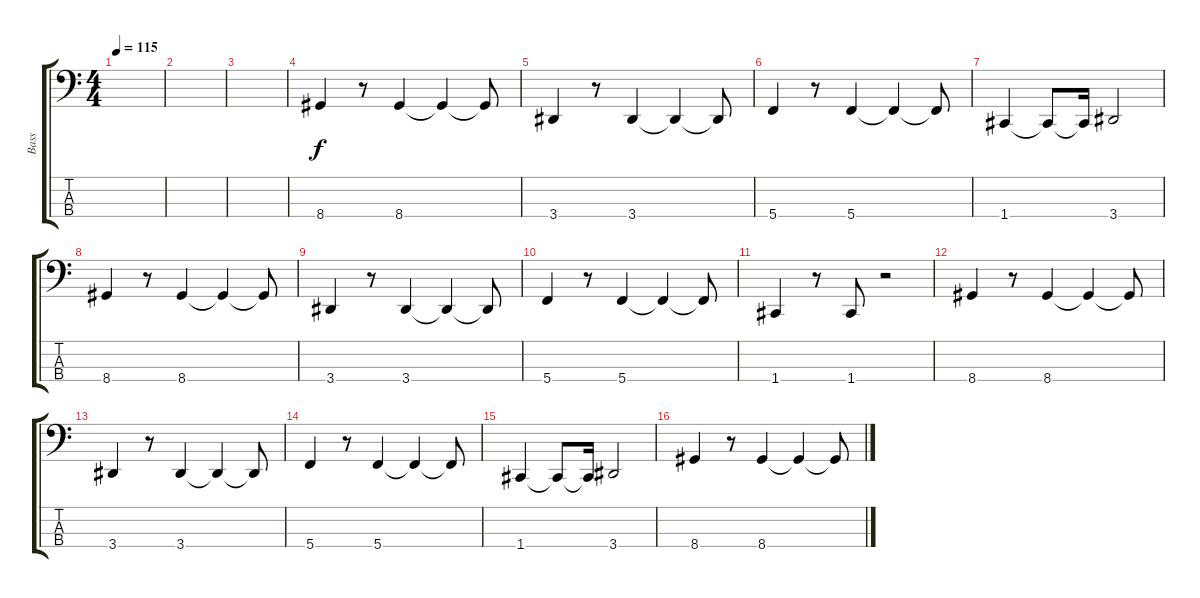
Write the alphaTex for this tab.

\track ("Bass" "Bass") {instrument electricbassfinger}
\staff {score tabs}
\tuning (Eb2 Bb1 F1 C1) {hide}
\ts (4 4)
\tempo 115
\clef f4
\ks c
|
|
|
8.4.4 r.8 8.4.4 8.4{t}.4 8.4{t}.8 |
3.4.4 r.8 3.4.4 3.4{t}.4 3.4{t}.8 |
5.4.4 r.8 5.4.4 5.4{t}.4 5.4{t}.8 |
1.4.4 1.4{t}.8 1.4{t}.16 3.4.2 |
8.4.4 r.8 8.4.4 8.4{t}.4 8.4{t}.8 |
3.4.4 r.8 3.4.4 3.4{t}.4 3.4{t}.8 |
5.4.4 r.8 5.4.4 5.4{t}.4 5.4{t}.8 |
1.4.4 r.8 1.4.8 r.2 |
8.4.4 r.8 8.4.4 8.4{t}.4 8.4{t}.8 |
3.4.4 r.8 3.4.4 3.4{t}.4 3.4{t}.8 |
5.4.4 r.8 5.4.4 5.4{t}.4 5.4{t}.8 |
1.4.4 1.4{t}.8 1.4{t}.16 3.4.2 |
8.4.4 r.8 8.4.4 8.4{t}.4 8.4{t}.8
